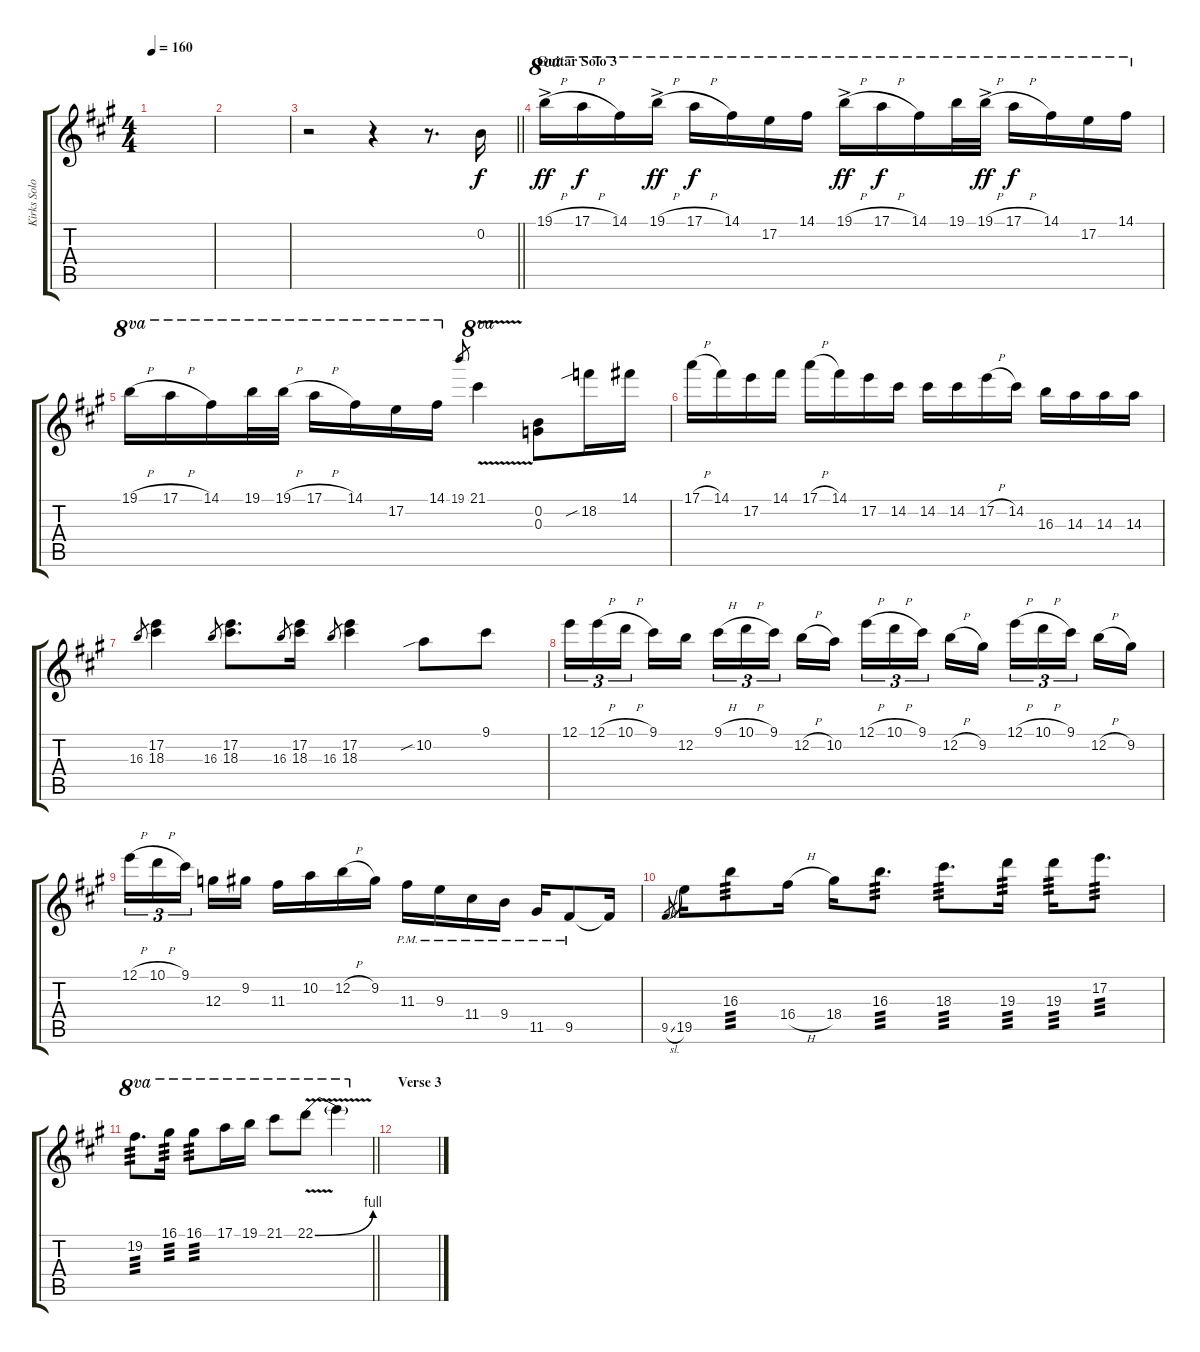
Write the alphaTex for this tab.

\track ("Kirks Solo's" "Kirks Solo") {instrument distortionguitar}
\staff {score tabs}
\tuning (E4 B3 G3 D3 A2 E2) {hide}
\ts (4 4)
\tempo 160
\clef g2
\ks a
|
|
\barLineRight lightlight
r.2 r.4 r.8{d} 0.2.16 |
\section ("" "Guitar Solo 3")
19.1{h ac}.16{ot 8va dy ff} 17.1{h}.16{ot 8va dy f} 14.1.16{ot 8va} 19.1{h ac}.16{ot 8va dy ff} 17.1{h}.16{ot 8va dy f} 14.1.16{ot 8va} 17.2.16{ot 8va} 14.1.16{ot 8va} 19.1{h ac}.16{ot 8va dy ff} 17.1{h}.16{ot 8va dy f} 14.1.16{ot 8va} 19.1.32{ot 8va} 19.1{h ac}.32{ot 8va dy ff} 17.1{h}.16{ot 8va dy f} 14.1.16{ot 8va} 17.2.16{ot 8va} 14.1.16{ot 8va} |
19.1{h}.16{ot 8va} 17.1{h}.16{ot 8va} 14.1.16{ot 8va} 19.1.32{ot 8va} 19.1{h}.32{ot 8va} 17.1{h}.16{ot 8va} 14.1.16{ot 8va} 17.2.16{ot 8va} 14.1.16{ot 8va} 19.1.8{gr} 21.1{v}.4{ot 8va} (0.2 0.3).8 18.2{sib}.16 14.1.16 |
17.1{h}.16 14.1.16 17.2.16 14.1.16 17.1{h}.16 14.1.16 17.2.16 14.2.16 14.2.16 14.2.16 17.2{h}.16 14.2.16 16.3.16 14.3.16 14.3.16 14.3.16 |
16.3.8{gr} (17.2 18.3).4 16.3.8{gr} (17.2 18.3).8{d} 16.3.8{gr} (17.2 18.3).16 16.3.8{gr} (17.2 18.3).4 10.2{sib}.8 9.1.8 |
12.1.16{tu (3 2)} 12.1{h}.16{tu (3 2)} 10.1{h}.16{tu (3 2) beam splitsecondary} 9.1.16 12.2.16 9.1{h}.16{tu (3 2)} 10.1{h}.16{tu (3 2)} 9.1.16{tu (3 2) beam splitsecondary} 12.2{h}.16 10.2.16 12.1{h}.16{tu (3 2)} 10.1{h}.16{tu (3 2)} 9.1.16{tu (3 2) beam splitsecondary} 12.2{h}.16 9.2.16 12.1{h}.16{tu (3 2)} 10.1{h}.16{tu (3 2)} 9.1.16{tu (3 2) beam splitsecondary} 12.2{h}.16 9.2.16 |
12.1{h}.16{tu (3 2)} 10.1{h}.16{tu (3 2)} 9.1.16{tu (3 2) beam splitsecondary} 12.3.16 9.2.16 11.3.16 10.2.16 12.2{h}.16 9.2.16 11.3{pm}.16 9.3{pm}.16 11.4{pm}.16 9.4{pm}.16 11.5{pm}.16 9.5{pm}.8 9.5{t}.16 |
9.5{sl}.8{gr} 19.5.16 16.3.8{tp 3} 16.4{h}.16 18.4.16 16.3.8{d tp 3} 18.3.8{d tp 3} 19.3.16{tp 3} 19.3.16{tp 3} 17.2.8{d tp 3} |
\barLineRight lightlight
19.2.8{d ot 8va tp 3} 16.1.16{ot 8va tp 3} 16.1.8{ot 8va tp 3} 17.1.16{ot 8va} 19.1.16{ot 8va} 21.1.8{ot 8va} 22.1{be (bend 0 0 60 4) v}.8{ot 8va} 22.1{t}.4{ot 8va} |
\section ("" "Verse 3")
